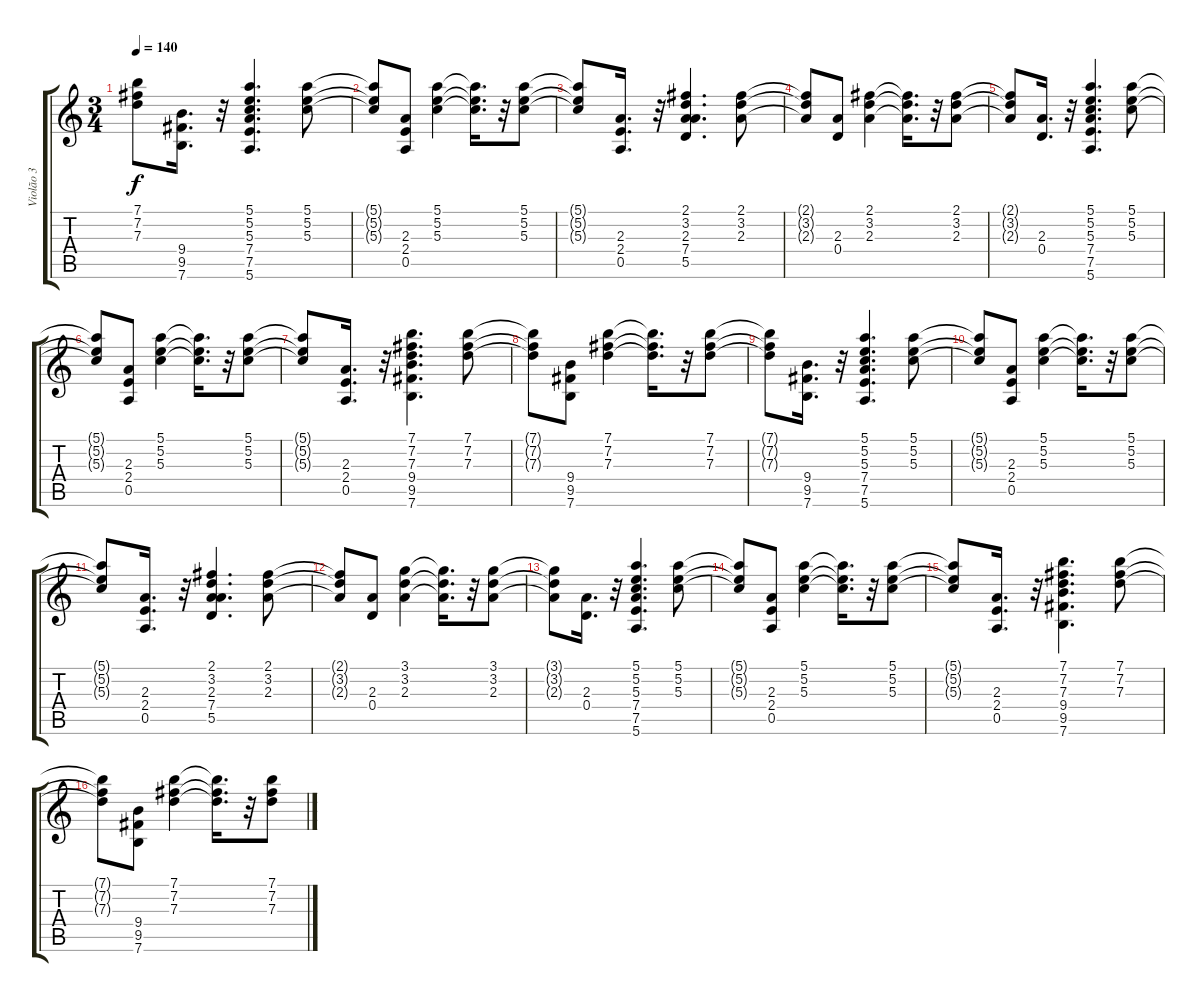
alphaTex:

\track ("Violão 3" "Violão 3") {instrument acousticguitarnylon}
\staff {score tabs}
\tuning (E4 B3 G3 D3 A2 E2) {hide}
\ts (3 4)
\tempo 140
\clef g2
\ks c
(7.1{t} 7.2{t} 7.3{t}).8{dy f} (9.4 9.5 7.6).16{d} r.32 (5.1 5.2 5.3 7.4 7.5 5.6).4{d} (5.1 5.2 5.3).8 |
(5.1{t} 5.2{t} 5.3{t}).8 (2.3 2.4 0.5).8 (5.1 5.2 5.3).4 (5.1{t} 5.2{t} 5.3{t}).16{d} r.32 (5.1 5.2 5.3).8 |
(5.1{t} 5.2{t} 5.3{t}).8 (2.3 2.4 0.5).16{d} r.32 (2.1 3.2 2.3 7.4 5.5).4{d} (2.1 3.2 2.3).8 |
(2.1{t} 3.2{t} 2.3{t}).8 (2.3 0.4).8 (2.1 3.2 2.3).4 (2.1{t} 3.2{t} 2.3{t}).16{d} r.32 (2.1 3.2 2.3).8 |
(2.1{t} 3.2{t} 2.3{t}).8 (2.3 0.4).16{d} r.32 (5.1 5.2 5.3 7.4 7.5 5.6).4{d} (5.1 5.2 5.3).8 |
(5.1{t} 5.2{t} 5.3{t}).8 (2.3 2.4 0.5).8 (5.1 5.2 5.3).4 (5.1{t} 5.2{t} 5.3{t}).16{d} r.32 (5.1 5.2 5.3).8 |
(5.1{t} 5.2{t} 5.3{t}).8 (2.3 2.4 0.5).16{d} r.32 (7.1 7.2 7.3 9.4 9.5 7.6).4{d} (7.1 7.2 7.3).8 |
(7.1{t} 7.2{t} 7.3{t}).8 (9.4 9.5 7.6).8 (7.1 7.2 7.3).4 (7.1{t} 7.2{t} 7.3{t}).16{d} r.32 (7.1 7.2 7.3).8 |
(7.1{t} 7.2{t} 7.3{t}).8 (9.4 9.5 7.6).16{d} r.32 (5.1 5.2 5.3 7.4 7.5 5.6).4{d} (5.1 5.2 5.3).8 |
(5.1{t} 5.2{t} 5.3{t}).8 (2.3 2.4 0.5).8 (5.1 5.2 5.3).4 (5.1{t} 5.2{t} 5.3{t}).16{d} r.32 (5.1 5.2 5.3).8 |
(5.1{t} 5.2{t} 5.3{t}).8 (2.3 2.4 0.5).16{d} r.32 (2.1 3.2 2.3 7.4 5.5).4{d} (2.1 3.2 2.3).8 |
(2.1{t} 3.2{t} 2.3{t}).8 (2.3 0.4).8 (3.1 3.2 2.3).4 (3.1{t} 3.2{t} 2.3{t}).16{d} r.32 (3.1 3.2 2.3).8 |
(3.1{t} 3.2{t} 2.3{t}).8 (2.3 0.4).16{d} r.32 (5.1 5.2 5.3 7.4 7.5 5.6).4{d} (5.1 5.2 5.3).8 |
(5.1{t} 5.2{t} 5.3{t}).8 (2.3 2.4 0.5).8 (5.1 5.2 5.3).4 (5.1{t} 5.2{t} 5.3{t}).16{d} r.32 (5.1 5.2 5.3).8 |
(5.1{t} 5.2{t} 5.3{t}).8 (2.3 2.4 0.5).16{d} r.32 (7.1 7.2 7.3 9.4 9.5 7.6).4{d} (7.1 7.2 7.3).8 |
(7.1{t} 7.2{t} 7.3{t}).8 (9.4 9.5 7.6).8 (7.1 7.2 7.3).4 (7.1{t} 7.2{t} 7.3{t}).16{d} r.32 (7.1 7.2 7.3).8
